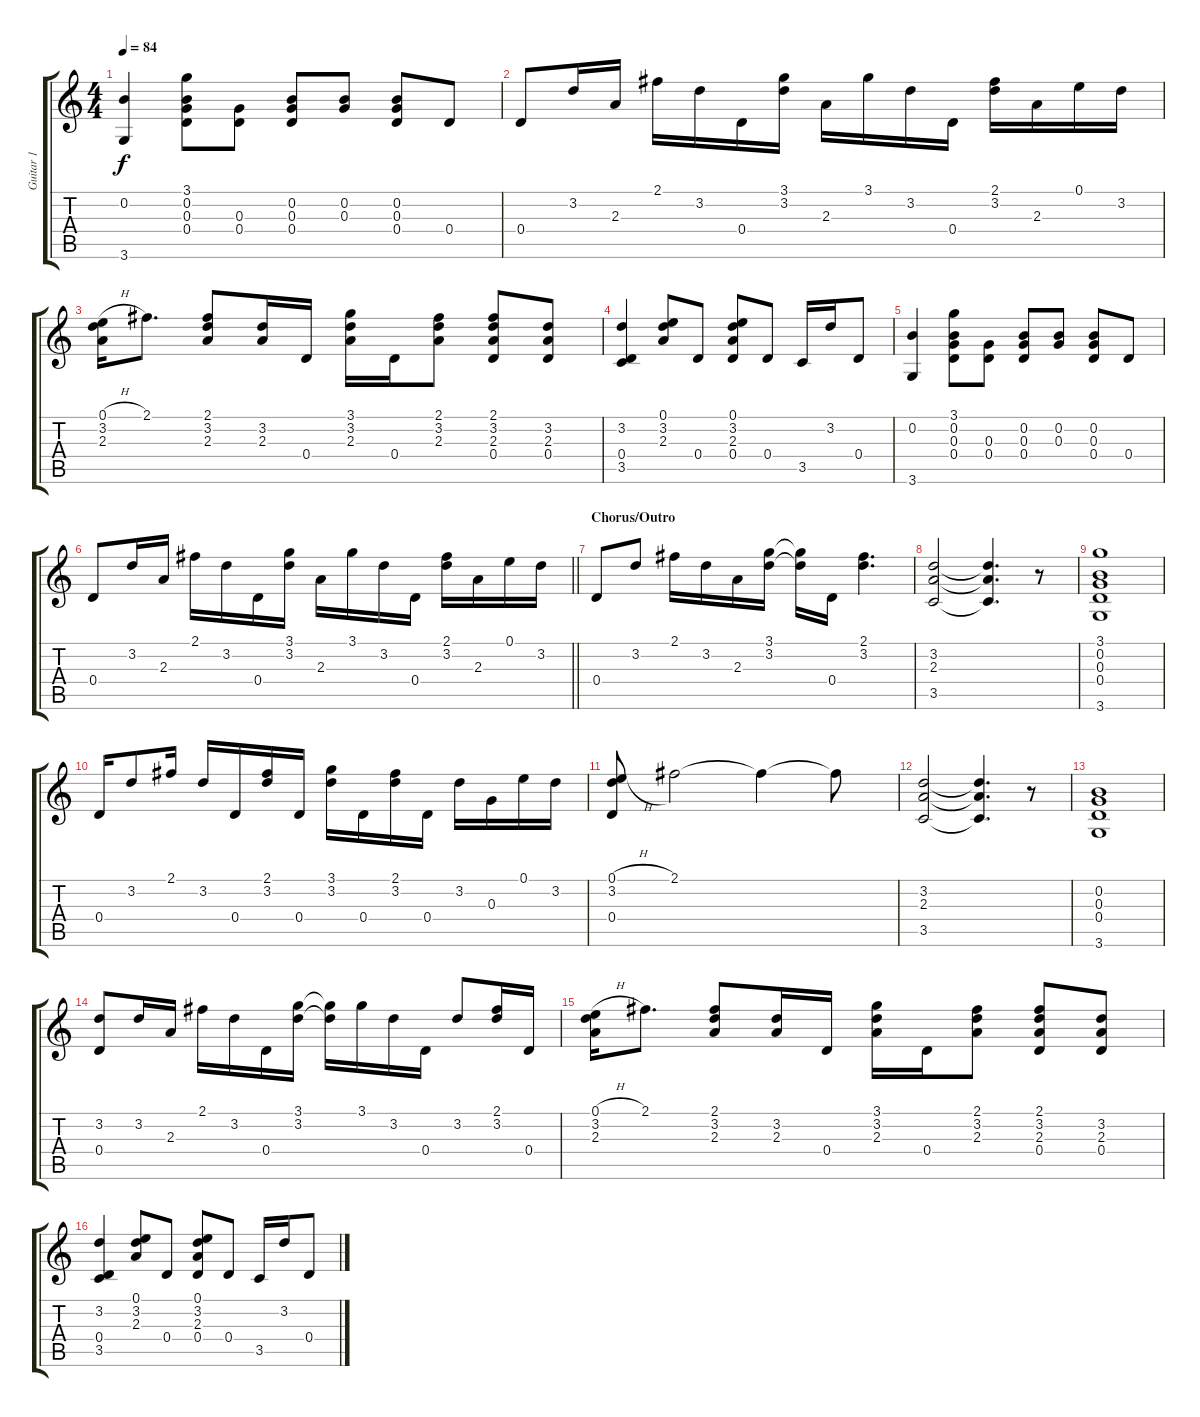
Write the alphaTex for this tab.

\track ("Guitar 1" "Guitar 1") {instrument acousticguitarsteel}
\staff {score tabs}
\tuning (E4 B3 G3 D3 A2 E2) {hide}
\ts (4 4)
\tempo 84
\clef g2
\ks c
(0.2 3.6).4{dy f} (3.1 0.2 0.3 0.4).8 (0.3 0.4).8 (0.2 0.3 0.4).8 (0.2 0.3).8 (0.2 0.3 0.4).8 0.4.8 |
0.4.8 3.2.16 2.3.16 2.1.16 3.2.16 0.4.16 (3.1 3.2).16 2.3.16 3.1.16 3.2.16 0.4.16 (2.1 3.2).16 2.3.16 0.1.16 3.2.16 |
(0.1{h} 3.2 2.3).16 2.1.8{d} (2.1 3.2 2.3).8 (3.2 2.3).16 0.4.16 (3.1 3.2 2.3).16 0.4.16 (2.1 3.2 2.3).8 (2.1 3.2 2.3 0.4).8 (3.2 2.3 0.4).8 |
(3.2 0.4 3.5).4 (0.1 3.2 2.3).8 0.4.8 (0.1 3.2 2.3 0.4).8 0.4.8 3.5.16 3.2.16 0.4.8 |
(0.2 3.6).4 (3.1 0.2 0.3 0.4).8 (0.3 0.4).8 (0.2 0.3 0.4).8 (0.2 0.3).8 (0.2 0.3 0.4).8 0.4.8 |
\barLineRight lightlight
0.4.8 3.2.16 2.3.16 2.1.16 3.2.16 0.4.16 (3.1 3.2).16 2.3.16 3.1.16 3.2.16 0.4.16 (2.1 3.2).16 2.3.16 0.1.16 3.2.16 |
\section ("" "Chorus/Outro")
0.4.8 3.2.8 2.1.16 3.2.16 2.3.16 (3.1 3.2).16 (3.1{t} 3.2{t}).16 0.4.16 (2.1 3.2).4{d} |
(3.2 2.3 3.5).2 (3.2{t} 2.3{t} 3.5{t}).4{d} r.8 |
(3.1 0.2 0.3 0.4 3.6).1 |
0.4.16 3.2.8 2.1.16 3.2.16 0.4.16 (2.1 3.2).16 0.4.16 (3.1 3.2).16 0.4.16 (2.1 3.2).16 0.4.16 3.2.16 0.3.16 0.1.16 3.2.16 |
(0.1{h} 3.2 0.4).8 2.1.2 2.1{t}.4 2.1{t}.8 |
(3.2 2.3 3.5).2 (3.2{t} 2.3{t} 3.5{t}).4{d} r.8 |
(0.2 0.3 0.4 3.6).1 |
(3.2 0.4).8 3.2.16 2.3.16 2.1.16 3.2.16 0.4.16 (3.1 3.2).16 (3.1{t} 3.2{t}).16 3.1.16 3.2.16 0.4.16 3.2.8 (2.1 3.2).16 0.4.16 |
(0.1{h} 3.2 2.3).16 2.1.8{d} (2.1 3.2 2.3).8 (3.2 2.3).16 0.4.16 (3.1 3.2 2.3).16 0.4.16 (2.1 3.2 2.3).8 (2.1 3.2 2.3 0.4).8 (3.2 2.3 0.4).8 |
(3.2 0.4 3.5).4 (0.1 3.2 2.3).8 0.4.8 (0.1 3.2 2.3 0.4).8 0.4.8 3.5.16 3.2.16 0.4.8
